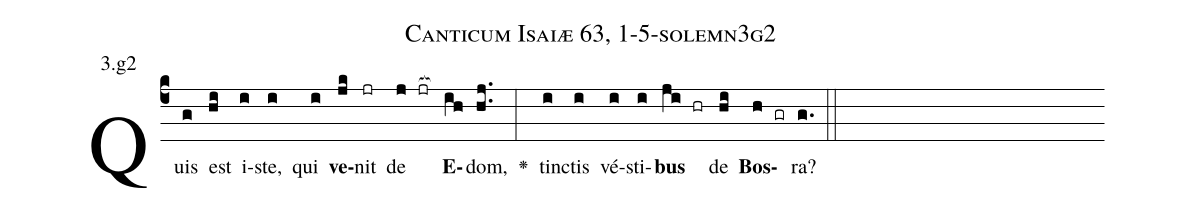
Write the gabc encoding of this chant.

name: Canticum Isaiæ 63, 1-5-solemn3g2;
annotation: 3.g2;
%%
(c4)Quis(g) est(hi) i(i)ste,(i) qui(i) <b>ve</b>(jk)nit(jr) de(j jr[ocb:1{]) <b>E</b>(ih[ocb:0}])dom,(hj..) <v>\greheightstar</v>(:) tin(i)ctis(i) vé(i)sti(i)<b>bus</b>(ji hr) de(hi) <b>Bos</b>(h gr)ra?(g.) (::)


%E(i) u(i) o(ji) u(hi) a(h) e.(g.) (::)
